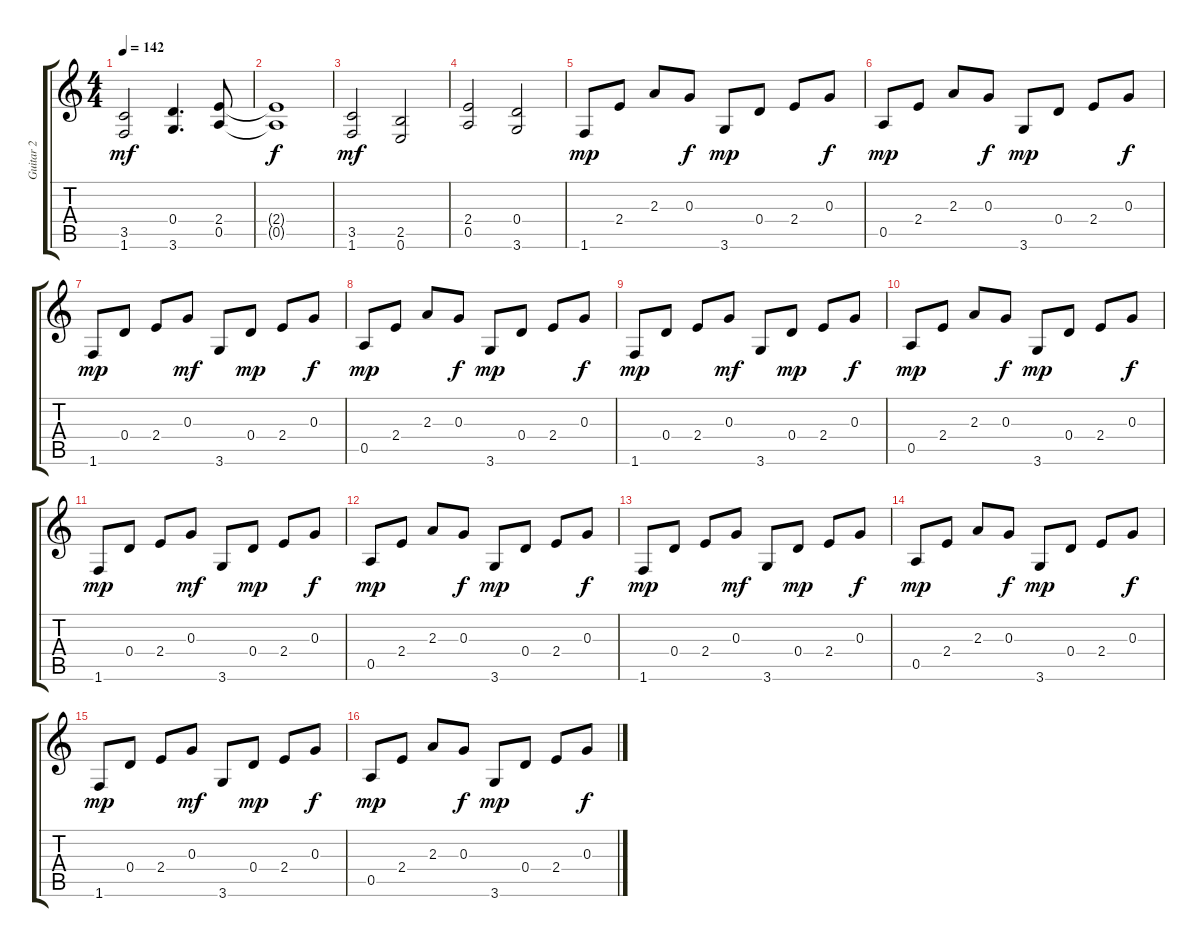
\track ("Guitar 2" "Guitar 2") {instrument acousticguitarsteel}
\staff {score tabs}
\tuning (E4 B3 G3 D3 A2 E2) {hide}
\ts (4 4)
\tempo 142
\clef g2
\ks c
(3.5 1.6).2{dy mf} (0.4 3.6).4{d} (2.4 0.5).8 |
(2.4{t} 0.5{t}).1{dy f} |
(3.5 1.6).2{dy mf} (2.5 0.6).2 |
(2.4 0.5).2 (0.4 3.6).2 |
1.6.8{dy mp} 2.4.8 2.3.8 0.3.8{dy f} 3.6.8{dy mp} 0.4.8 2.4.8 0.3.8{dy f} |
0.5.8{dy mp} 2.4.8 2.3.8 0.3.8{dy f} 3.6.8{dy mp} 0.4.8 2.4.8 0.3.8{dy f} |
1.6.8{dy mp} 0.4.8 2.4.8 0.3.8{dy mf} 3.6.8 0.4.8{dy mp} 2.4.8 0.3.8{dy f} |
0.5.8{dy mp} 2.4.8 2.3.8 0.3.8{dy f} 3.6.8{dy mp} 0.4.8 2.4.8 0.3.8{dy f} |
1.6.8{dy mp} 0.4.8 2.4.8 0.3.8{dy mf} 3.6.8 0.4.8{dy mp} 2.4.8 0.3.8{dy f} |
0.5.8{dy mp} 2.4.8 2.3.8 0.3.8{dy f} 3.6.8{dy mp} 0.4.8 2.4.8 0.3.8{dy f} |
1.6.8{dy mp} 0.4.8 2.4.8 0.3.8{dy mf} 3.6.8 0.4.8{dy mp} 2.4.8 0.3.8{dy f} |
0.5.8{dy mp} 2.4.8 2.3.8 0.3.8{dy f} 3.6.8{dy mp} 0.4.8 2.4.8 0.3.8{dy f} |
1.6.8{dy mp} 0.4.8 2.4.8 0.3.8{dy mf} 3.6.8 0.4.8{dy mp} 2.4.8 0.3.8{dy f} |
0.5.8{dy mp} 2.4.8 2.3.8 0.3.8{dy f} 3.6.8{dy mp} 0.4.8 2.4.8 0.3.8{dy f} |
1.6.8{dy mp} 0.4.8 2.4.8 0.3.8{dy mf} 3.6.8 0.4.8{dy mp} 2.4.8 0.3.8{dy f} |
0.5.8{dy mp} 2.4.8 2.3.8 0.3.8{dy f} 3.6.8{dy mp} 0.4.8 2.4.8 0.3.8{dy f}
